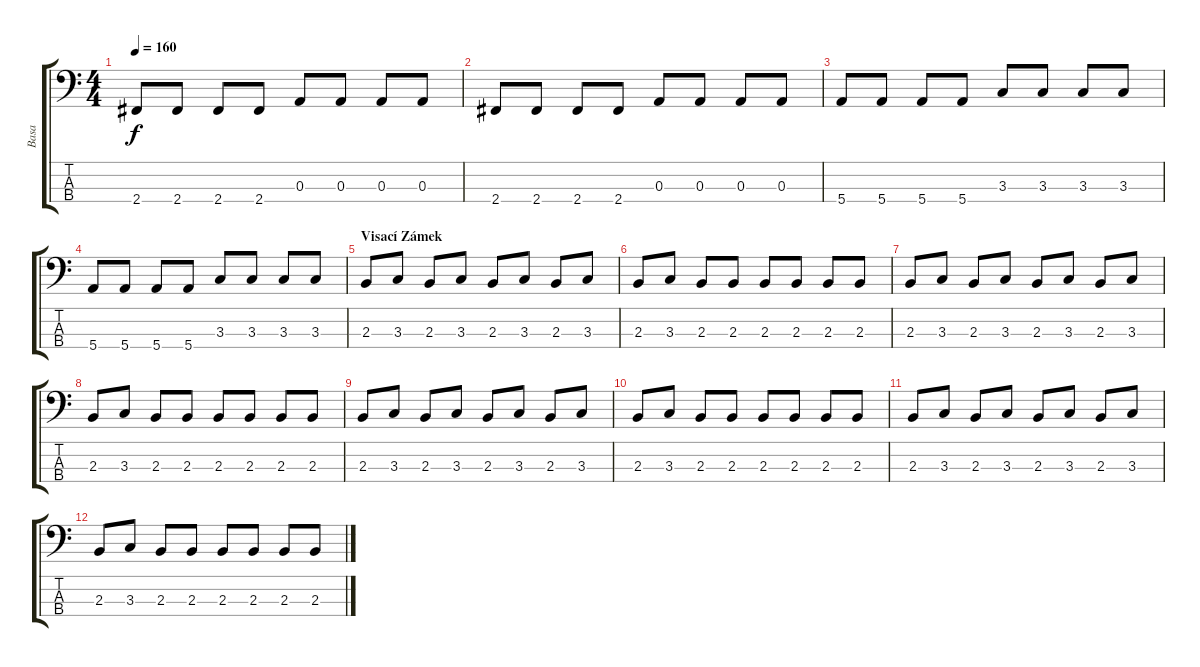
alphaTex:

\track ("Basa" "Basa") {instrument electricbassfinger}
\staff {score tabs}
\tuning (G2 D2 A1 E1) {hide}
\ts (4 4)
\tempo 160
\clef f4
\ks c
2.4.8{dy f} 2.4.8 2.4.8 2.4.8 0.3.8 0.3.8 0.3.8 0.3.8 |
2.4.8 2.4.8 2.4.8 2.4.8 0.3.8 0.3.8 0.3.8 0.3.8 |
5.4.8 5.4.8 5.4.8 5.4.8 3.3.8 3.3.8 3.3.8 3.3.8 |
5.4.8 5.4.8 5.4.8 5.4.8 3.3.8 3.3.8 3.3.8 3.3.8 |
\section ("" "Visací Zámek")
2.3.8 3.3.8 2.3.8 3.3.8 2.3.8 3.3.8 2.3.8 3.3.8 |
2.3.8 3.3.8 2.3.8 2.3.8 2.3.8 2.3.8 2.3.8 2.3.8 |
2.3.8 3.3.8 2.3.8 3.3.8 2.3.8 3.3.8 2.3.8 3.3.8 |
2.3.8 3.3.8 2.3.8 2.3.8 2.3.8 2.3.8 2.3.8 2.3.8 |
2.3.8 3.3.8 2.3.8 3.3.8 2.3.8 3.3.8 2.3.8 3.3.8 |
2.3.8 3.3.8 2.3.8 2.3.8 2.3.8 2.3.8 2.3.8 2.3.8 |
2.3.8 3.3.8 2.3.8 3.3.8 2.3.8 3.3.8 2.3.8 3.3.8 |
2.3.8 3.3.8 2.3.8 2.3.8 2.3.8 2.3.8 2.3.8 2.3.8
